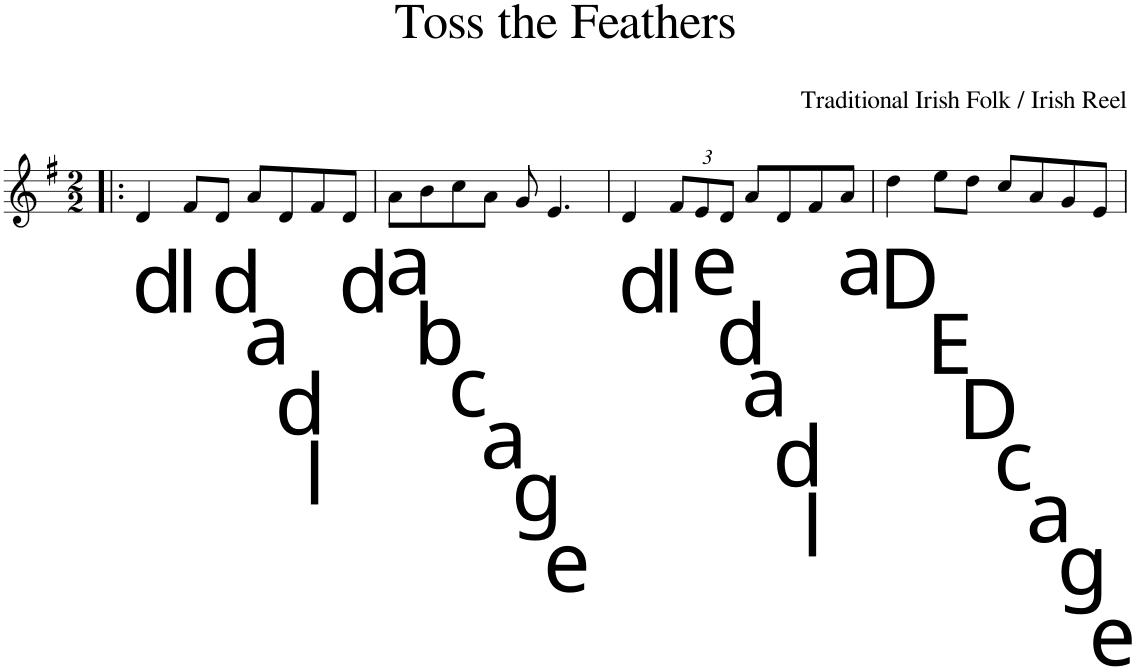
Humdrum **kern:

**kern
*part1
*staff1
*I"Piano
*I'Pno.
*clefG2
*k[f#]
*M2/2
=1!|:
!LO:TX:b:t=d
4d/
!LO:TX:b:t=l
8f#/L
!LO:TX:b:t=d
8d/J
!LO:TX:b:t=a
8a/L
!LO:TX:b:t=d
8d/
!LO:TX:b:t=l
8f#/
!LO:TX:b:t=d
8d/J
=2
!LO:TX:b:t=a
8a\L
!LO:TX:b:t=b
8b\
!LO:TX:b:t=c
8cc\
!LO:TX:b:t=a
8a\J
!LO:TX:b:t=g
8g/
!LO:TX:b:t=e
4.e/
=3
!LO:TX:b:t=d
4d/
*Xbrackettup
!LO:TX:b:t=l
12f#/L
!LO:TX:b:t=e
12e/
!LO:TX:b:t=d
12d/J
!LO:TX:b:t=a
8a/L
!LO:TX:b:t=d
8d/
!LO:TX:b:t=l
8f#/
!LO:TX:b:t=a
8a/J
=4
!LO:TX:b:t=D
4dd\
!LO:TX:b:t=E
8ee\L
!LO:TX:b:t=D
8dd\J
!LO:TX:b:t=c
8cc/L
!LO:TX:b:t=a
8a/
!LO:TX:b:t=g
8g/
!LO:TX:b:t=e
8e/J
=
*-
